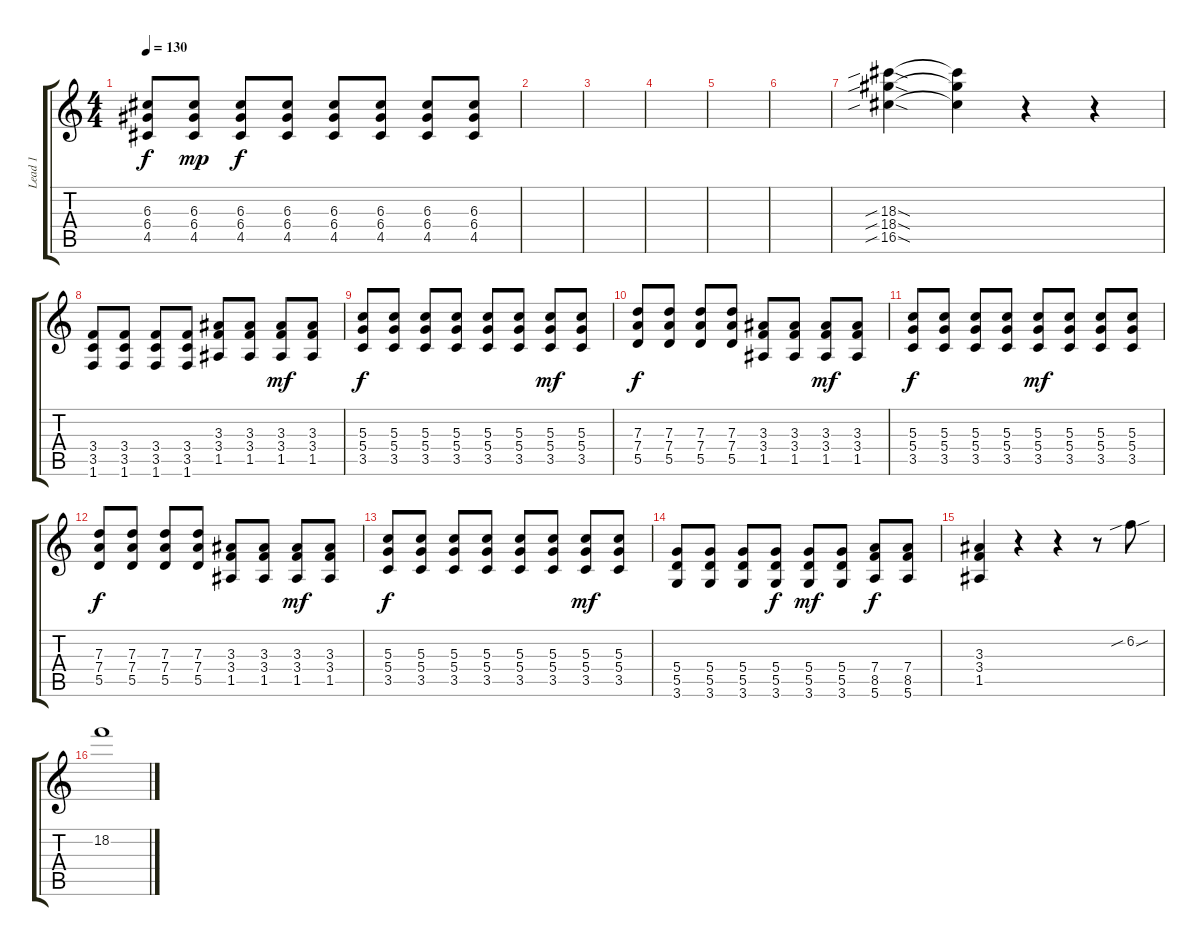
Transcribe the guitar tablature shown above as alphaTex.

\track ("Lead 1" "Lead 1") {instrument distortionguitar}
\staff {score tabs}
\tuning (E4 B3 G3 D3 A2 E2) {hide}
\ts (4 4)
\tempo 130
\clef g2
\ks c
(6.3 6.4 4.5).8{dy f} (6.3 6.4 4.5).8{dy mp} (6.3 6.4 4.5).8{dy f} (6.3 6.4 4.5).8 (6.3 6.4 4.5).8 (6.3 6.4 4.5).8 (6.3 6.4 4.5).8 (6.3 6.4 4.5).8 |
|
|
|
|
|
(18.3{sib sod} 18.4{sib sod} 16.5{sib sod}).4 (18.3{t} 18.4{t} 16.5{t}).4 r.4 r.4 |
(3.4 3.5 1.6).8 (3.4 3.5 1.6).8 (3.4 3.5 1.6).8 (3.4 3.5 1.6).8 (3.3 3.4 1.5).8 (3.3 3.4 1.5).8 (3.3 3.4 1.5).8{dy mf} (3.3 3.4 1.5).8 |
(5.3 5.4 3.5).8{dy f} (5.3 5.4 3.5).8 (5.3 5.4 3.5).8 (5.3 5.4 3.5).8 (5.3 5.4 3.5).8 (5.3 5.4 3.5).8 (5.3 5.4 3.5).8{dy mf} (5.3 5.4 3.5).8 |
(7.3 7.4 5.5).8{dy f} (7.3 7.4 5.5).8 (7.3 7.4 5.5).8 (7.3 7.4 5.5).8 (3.3 3.4 1.5).8 (3.3 3.4 1.5).8 (3.3 3.4 1.5).8{dy mf} (3.3 3.4 1.5).8 |
(5.3 5.4 3.5).8{dy f} (5.3 5.4 3.5).8 (5.3 5.4 3.5).8 (5.3 5.4 3.5).8 (5.3 5.4 3.5).8{dy mf} (5.3 5.4 3.5).8 (5.3 5.4 3.5).8 (5.3 5.4 3.5).8 |
(7.3 7.4 5.5).8{dy f} (7.3 7.4 5.5).8 (7.3 7.4 5.5).8 (7.3 7.4 5.5).8 (3.3 3.4 1.5).8 (3.3 3.4 1.5).8 (3.3 3.4 1.5).8{dy mf} (3.3 3.4 1.5).8 |
(5.3 5.4 3.5).8{dy f} (5.3 5.4 3.5).8 (5.3 5.4 3.5).8 (5.3 5.4 3.5).8 (5.3 5.4 3.5).8 (5.3 5.4 3.5).8 (5.3 5.4 3.5).8{dy mf} (5.3 5.4 3.5).8 |
(5.4 5.5 3.6).8 (5.4 5.5 3.6).8 (5.4 5.5 3.6).8 (5.4 5.5 3.6).8{dy f} (5.4 5.5 3.6).8{dy mf} (5.4 5.5 3.6).8 (7.4 8.5 5.6).8{dy f} (7.4 8.5 5.6).8 |
(3.3 3.4 1.5).4 r.4 r.4 r.8 6.2{sib sou}.8 |
18.2.1
